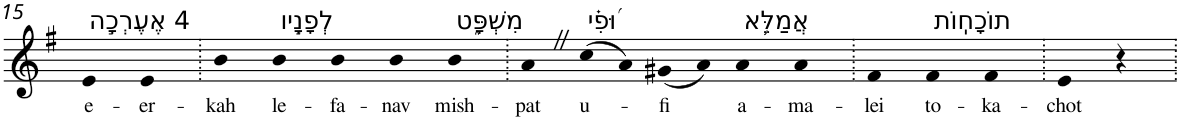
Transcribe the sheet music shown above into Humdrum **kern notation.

**kern	**text
*part1	*part1
*staff1	*staff1
*I"Piano	*
*I'Pno	*
!!LO:PB:g=z
*clefG2	*
*k[f#]	*
*G:	*
=15	=15
!LO:TX:a:t=4 אֶעֶרְכָ֣ה	!
!	!LO:LY:b
4e	e-
!	!LO:LY:b
4e	-er-
=16.	=16.
!	!LO:LY:b
4b	-kah
!LO:TX:a:t=לְפָנָ֣יו	!
!	!LO:LY:b
4b	le-
!	!LO:LY:b
4b	-fa-
!	!LO:LY:b
4b	-nav
!LO:TX:a:t=מִשְׁפָּ֑ט	!
!	!LO:LY:b
4b	mish-
=17.	=17.
!	!LO:LY:b
4aZ	-pat
!LO:TX:a:t=וּ֝פִ֗י	!
!	!LO:LY:b
(8cc	u-
8a)	.
!	!LO:LY:b
(8g#X	-fi
8a)	.
!LO:TX:a:t=אֲמַלֵּ֥א	!
!	!LO:LY:b
4a	a-
!	!LO:LY:b
4a	-ma-
=18.	=18.
!	!LO:LY:b
4f#	-lei
!LO:TX:a:t=תוֹכָחֽוֹת	!
!	!LO:LY:b
4f#	to-
!	!LO:LY:b
4f#	-ka-
=19.	=19.
!	!LO:LY:b
4e	-chot
4r	.
=.	=.
*-	*-
